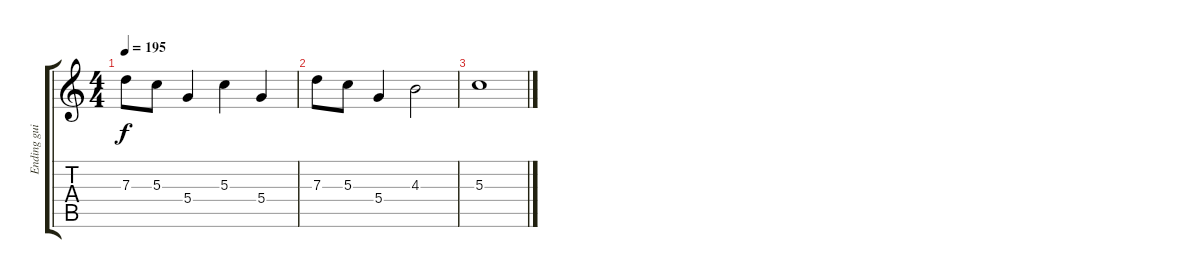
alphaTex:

\track ("Ending guitar" "Ending gui") {instrument distortionguitar}
\staff {score tabs}
\tuning (E4 B3 G3 D3 A2 E2) {hide}
\ts (4 4)
\tempo 195
\clef g2
\ks c
7.3.8{dy f} 5.3.8 5.4.4 5.3.4 5.4.4 |
7.3.8 5.3.8 5.4.4 4.3.2 |
5.3.1
